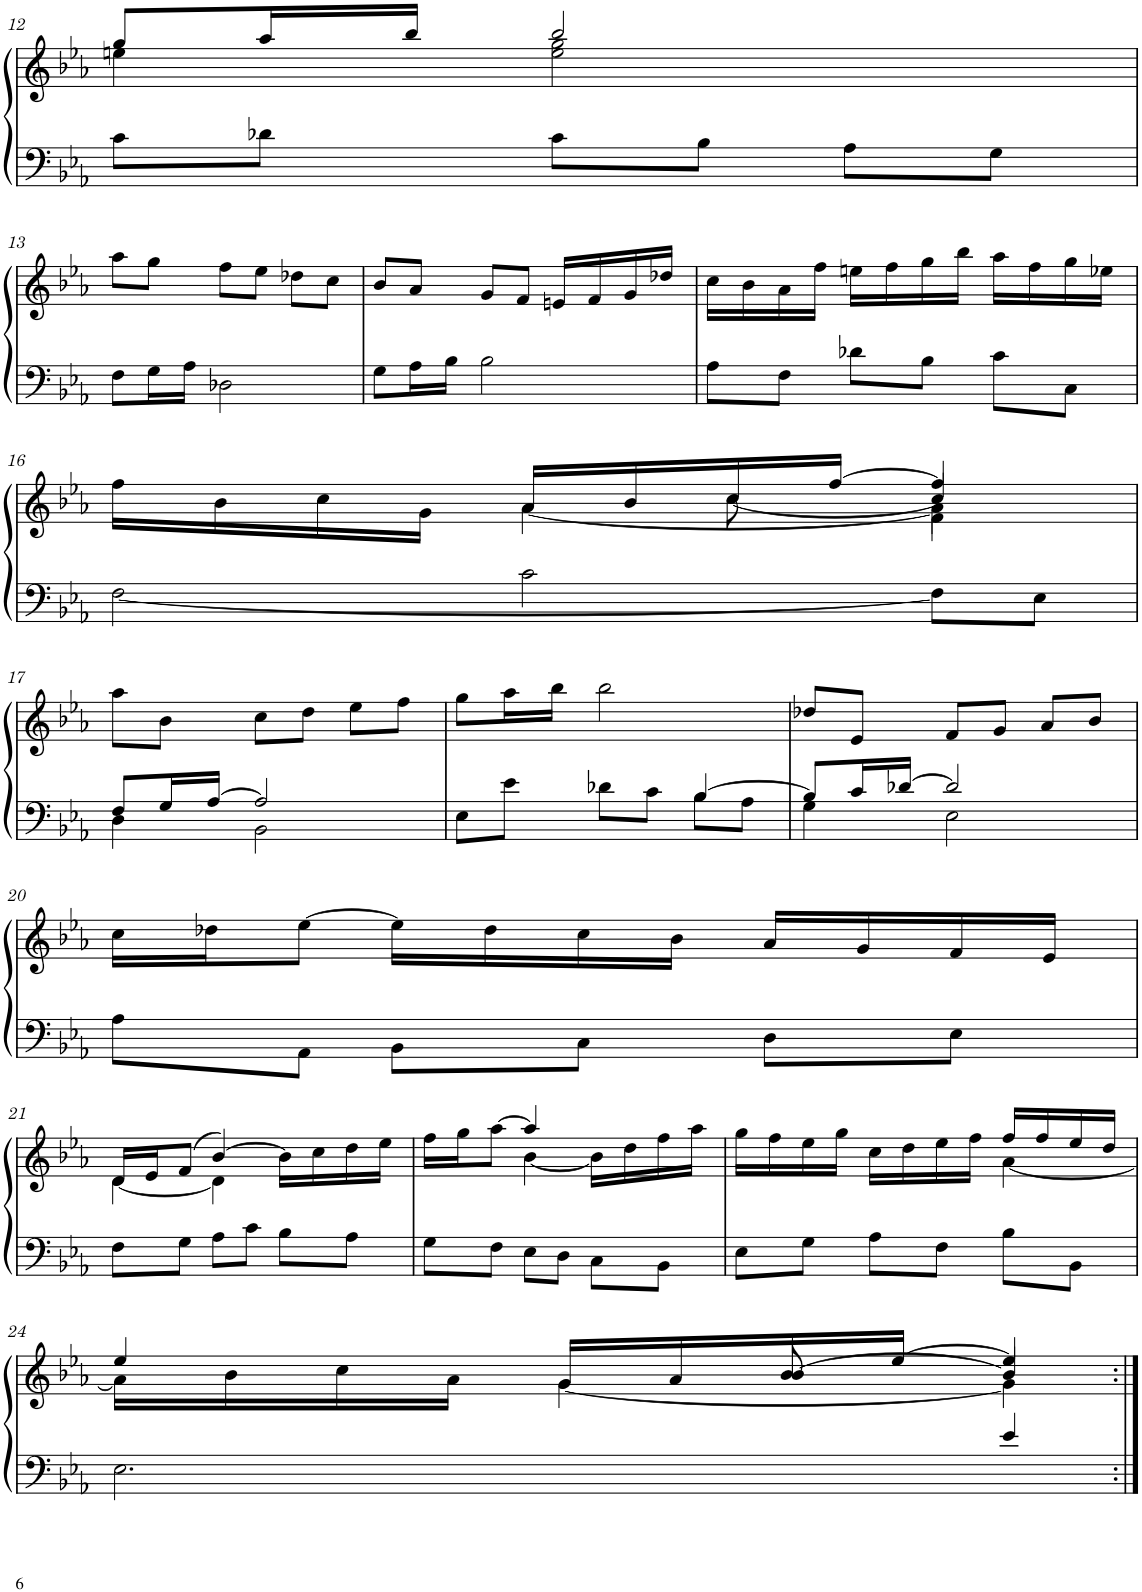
**kern	**kern
*part1	*part1
*staff2	*staff1
*I"Klavier linke Hand	*
!!LO:PB:g=z
*clefF4	*clefG2
*k[b-e-a-]	*k[b-e-a-]
*M3/4	*M3/4
=12	=12
*^	*^
2.ryy	8c\L	8gg/L	4een\
.	8d-X\J	16aa-/L	.
.	.	16bb-/JJ	.
.	8c\L	2bb-/	2ee\ 2gg\
.	8B-\J	.	.
.	8A-\L	.	.
.	8G\J	.	.
!!LO:LB:g=z	!!
=13	=13	=13	=13
2.ryy	8F\L	2.ryy	8aa-\L
.	16G\L	.	8gg\J
.	16A-\JJ	.	.
.	2D-X\	.	8ff\L
.	.	.	8ee-\J
.	.	.	8dd-X\L
.	.	.	8cc\J
*	*	*v	*v
=14	=14	=14
2.ryy	8G\L	8b-/L
.	16A-\L	8a-/J
.	16B-\JJ	.
.	2B-\	8g/L
.	.	8f/J
.	.	16en/LL
.	.	16f/
.	.	16g/
.	.	16dd-X/JJ
=15	=15	=15
*	*	*^
2.ryy	8A-\L	2.ryy	16cc\LL
.	.	.	16b-\
.	8F\J	.	16a-\
.	.	.	16ff\JJ
.	8d-X\L	.	16een\LL
.	.	.	16ff\
.	8B-\J	.	16gg\
.	.	.	16bb-\JJ
.	8c\L	.	16aa-\LL
.	.	.	16ff\
.	8C\J	.	16gg\
.	.	.	16ee-X\JJ
!!LO:LB:g=z
=16	=16	=16	=16
*	*	*^	*^
4ryy	[2F\	16ff\LL	4ryy	4.ryy	2ryy
.	.	16b-\	.	.	.
.	.	16cc\	.	.	.
.	.	16g\JJ	.	.	.
2c\	.	16a-/LL	[4a-\	.	.
.	.	16b-/	.	.	.
.	.	16cc/	.	[8cc\	.
.	.	[16ff/JJ	.	.	.
.	8F\L]	4ff/]	4a-\]	4cc/]	4f\
.	8E-\J	.	.	.	.
*	*	*	*v	*v	*v
!!LO:LB:g=z
=17	=17	=17	=17
8F/L	4D\	2.ryy	8aa-\L
16G/L	.	.	8b-\J
[16A-/JJ	.	.	.
2A-/]	2BB-\	.	8cc\L
.	.	.	8dd\J
.	.	.	8ee-\L
.	.	.	8ff\J
=18	=18	=18	=18
4ryy	8E-\L	2.ryy	8gg\L
.	8e-\J	.	16aa-\L
.	.	.	16bb-\JJ
4ryy	8d-X\L	.	2bb-\
.	8c\J	.	.
[4B-/	8B-\L	.	.
.	8A-\J	.	.
*	*	*v	*v
=19	=19	=19
8B-/L]	4G\	8dd-X/L
16c/L	.	8e-/J
[16d-X/JJ	.	.
2d-/]	2E-\	8f/L
.	.	8g/J
.	.	8a-/L
.	.	8b-/J
!!LO:LB:g=z
=20	=20	=20
2.ryy	8A-\L	16cc\LL
.	.	16dd-X\J
.	8AA-\J	[8ee-\J
.	8BB-\L	16ee-\LL]
.	.	16dd-\
.	8C\J	16cc\
.	.	16b-\JJ
.	8D\L	16a-/LL
.	.	16g/
.	8E-\J	16f/
.	.	16e-/JJ
!!LO:LB:g=z
=21	=21	=21
*	*	*^
2.ryy	8F\L	16d/LL	[4d\
.	.	16e-/J	.
.	8G\J	(8f/J	.
.	8A-\L	[4b-/)	4d\]
.	8c\J	.	.
.	8B-\L	16b-\LL]	4ryy
.	.	16cc\	.
.	8A-\J	16dd\	.
.	.	16ee-\JJ	.
=22	=22	=22	=22
2.ryy	8G\L	16ff\LL	4ryy
.	.	16gg\J	.
.	8F\J	[8aa-\J	.
.	8E-\L	4aa-/]	[4b-\
.	8D\J	.	.
.	8C\L	4ryy	16b-\LL]
.	.	.	16dd\
.	8BB-\J	.	16ff\
.	.	.	16aa-\JJ
=23	=23	=23	=23
2.ryy	8E-\L	4ryy	16gg\LL
.	.	.	16ff\
.	8G\J	.	16ee-\
.	.	.	16gg\JJ
.	8A-\L	4ryy	16cc\LL
.	.	.	16dd\
.	8F\J	.	16ee-\
.	.	.	16ff\JJ
.	8B-\L	16ff/LL	[4a-\
.	.	16ff/	.
.	8BB-\J	16ee-/	.
.	.	16dd/JJ	.
!!LO:LB:g=z
=24	=24	=24	=24
*	*	*	*^
4ryy	2.E-\	4ee-/	16a-\LL]	4.ryy
.	.	.	16b-\	.
.	.	.	16cc\	.
.	.	.	16a-\JJ	.
4ryy	.	16g/LL	[4g\	.
.	.	16a-/	.	.
.	.	16b-/	.	[8b-/
.	.	[16ee-/JJ	.	.
4e-/	.	4ee-/]	4g\]	4b-/]
*v	*v	*	*	*
*	*v	*v	*v
=:|!	=:|!
*-	*-
